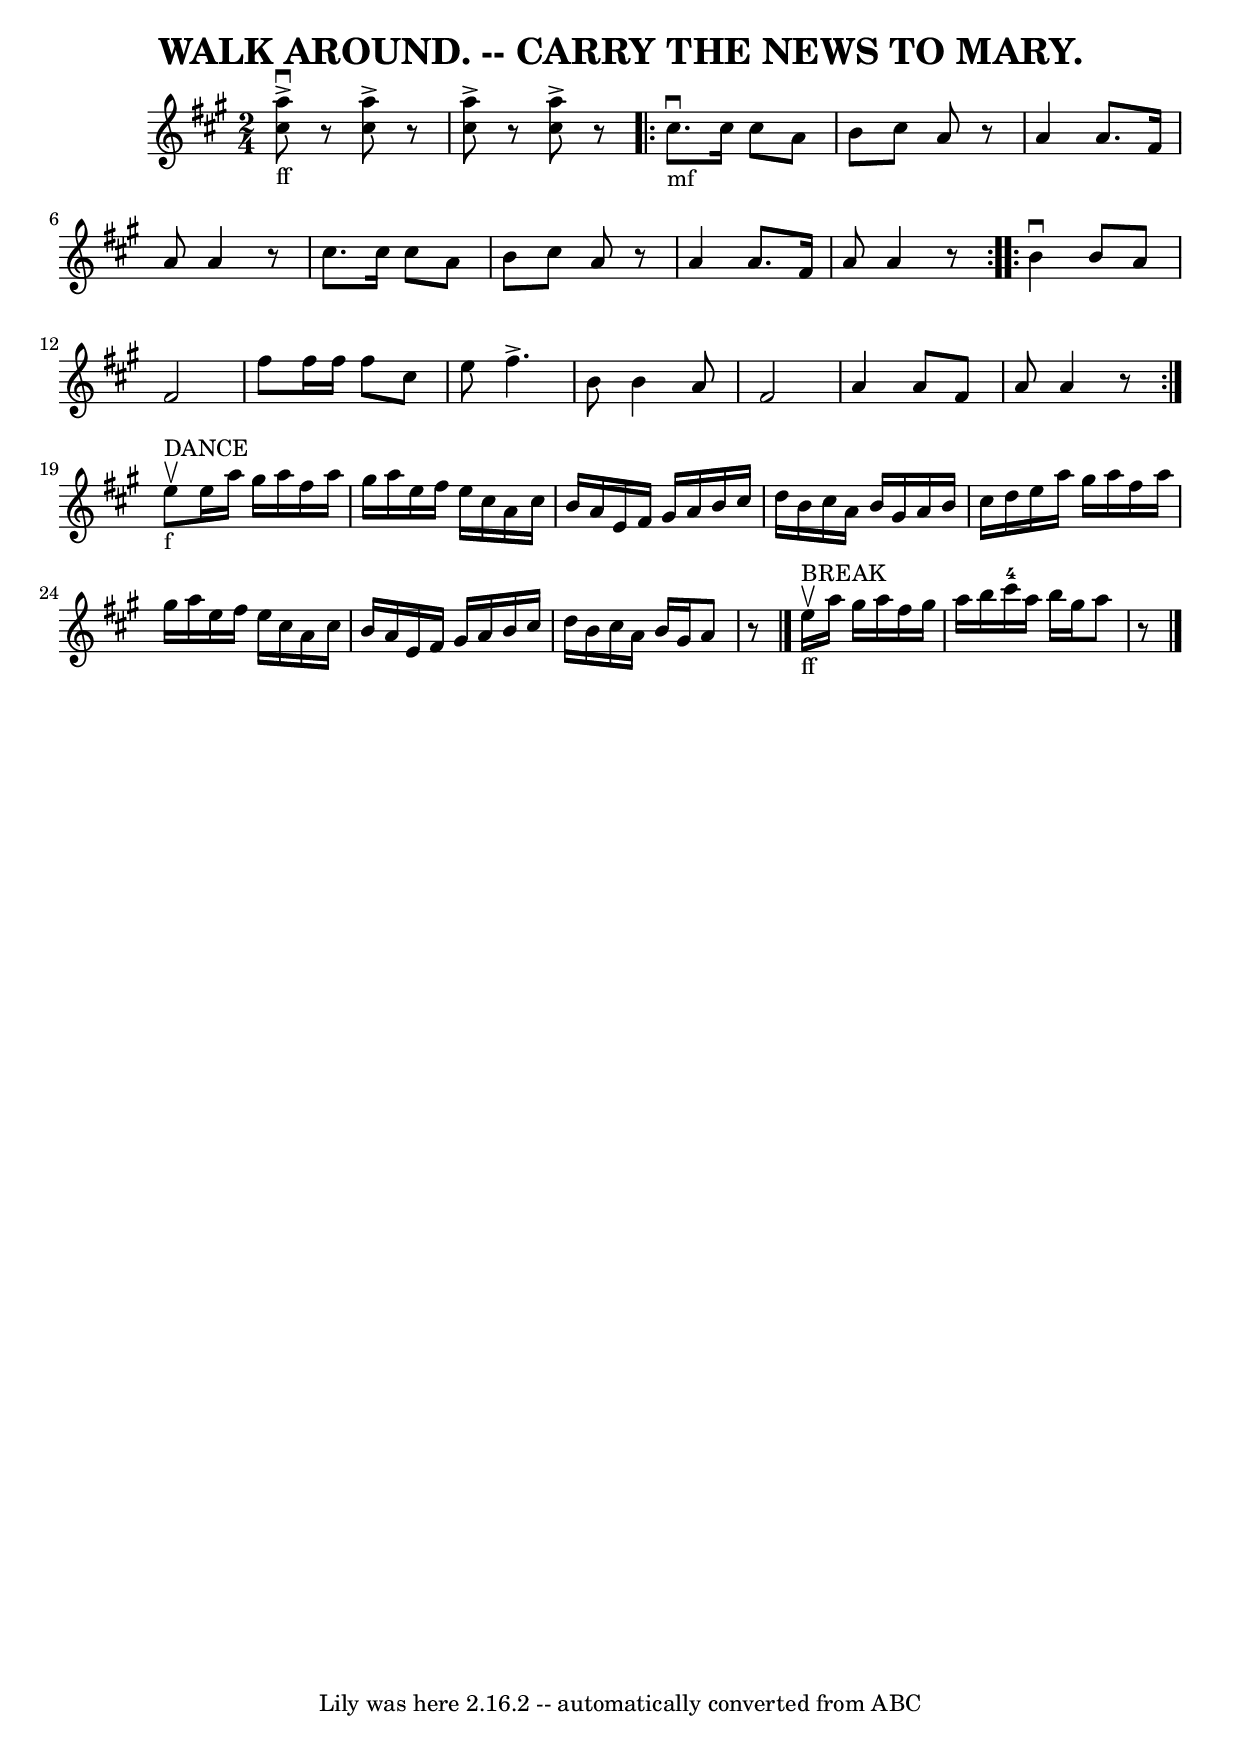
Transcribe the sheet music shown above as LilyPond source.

\version "2.7.40"
\include "Mammoth.ily"
\header {
	%% book = "Coles pg. 26.2"
	crossRefNumber = "2"
	footnotes = ""
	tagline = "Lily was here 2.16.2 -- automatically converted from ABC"
	title = "WALK AROUND. -- CARRY THE NEWS TO MARY."
}
voicedefault =  {


\time 2/4 \key a \major     << a''8_"ff"^\accent^\downbow cis''8   >>   r8 
  << cis''8^\accent a''8   >>   r8   |
   << a''8^\accent   
cis''8   >>   r8   << cis''8^\accent a''8   >>   r8   \repeat volta 2 {    
 cis''8._"mf"^\downbow cis''16 cis''8 a'8    |
 b'8    
cis''8 a'8    r8   |
 a'4 a'8. fis'16    |
 a'8 a'4 
   r8 |
 cis''8. cis''16 cis''8 a'8    |
 b'8    
cis''8 a'8    r8   |
 a'4 a'8. fis'16    |
 a'8 a'4 
   r8   }     \repeat volta 2 { b'4^\downbow b'8 a'8    |
   
fis'2    |
 fis''8 fis''16 fis''16 fis''8 cis''8    
|
 e''8 fis''4.^\accent   |
 b'8 b'4 a'8    |
  
 fis'2    |
 a'4 a'8 fis'8    |
 a'8 a'4    r8   }     
 e''8^"DANCE"_"f"^\upbow |
 e''16 a''16 gis''16 a''16    
fis''16 a''16 gis''16 a''16    |
 e''16 fis''16 e''16    
cis''16 a'16 cis''16 b'16 a'16    |
 e'16 fis'16    
gis'16 a'16 b'16 cis''16 d''16 b'16    |
 cis''16    
a'16 b'16 gis'16 a'16 b'16 cis''16 d''16    |
     
e''16 a''16 gis''16 a''16 fis''16 a''16 gis''16 a''16    
|
 e''16 fis''16 e''16 cis''16 a'16 cis''16 b'16    
a'16    |
 e'16 fis'16 gis'16 a'16 b'16 cis''16 d''16 
 b'16    |
 cis''16 a'16 b'16 gis'16 a'8    r8   
\bar "|." e''16_"ff"^"BREAK"^\upbow a''16 gis''16 a''16    
fis''16 gis''16 a''16 b''16    |
 cis'''16-4 a''16    
b''16 gis''16 a''8    r8 \bar "|."   
}

\score{
    <<

	\context Staff="default"
	{
	    \voicedefault 
	}

    >>
	\layout {
	}
	\midi {}
}
